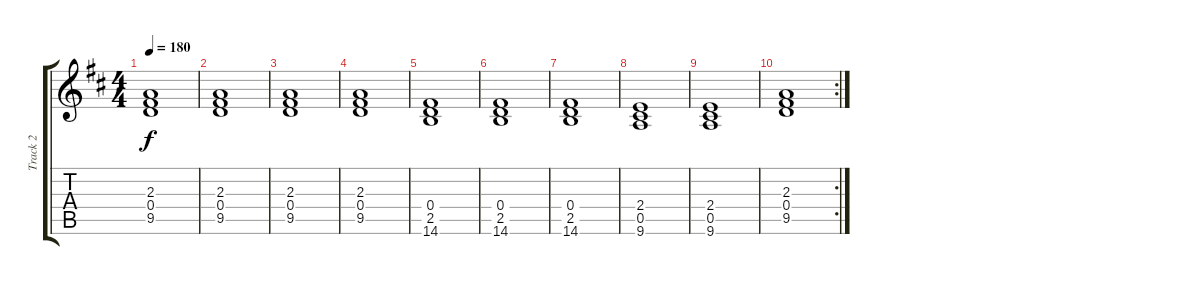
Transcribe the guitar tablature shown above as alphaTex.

\track ("Track 2" "Track 2") {instrument distortionguitar}
\staff {score tabs}
\tuning (E4 B3 G3 D3 A2 E2) {hide}
\ts (4 4)
\tempo 180
\clef g2
\ks d
(2.3 0.4 9.5).1{dy f} |
(2.3 0.4 9.5).1 |
(2.3 0.4 9.5).1 |
(2.3 0.4 9.5).1 |
(0.4 2.5 14.6).1 |
(0.4 2.5 14.6).1 |
(0.4 2.5 14.6).1 |
(2.4 0.5 9.6).1 |
(2.4 0.5 9.6).1 |
\rc 2
(2.3 0.4 9.5).1
